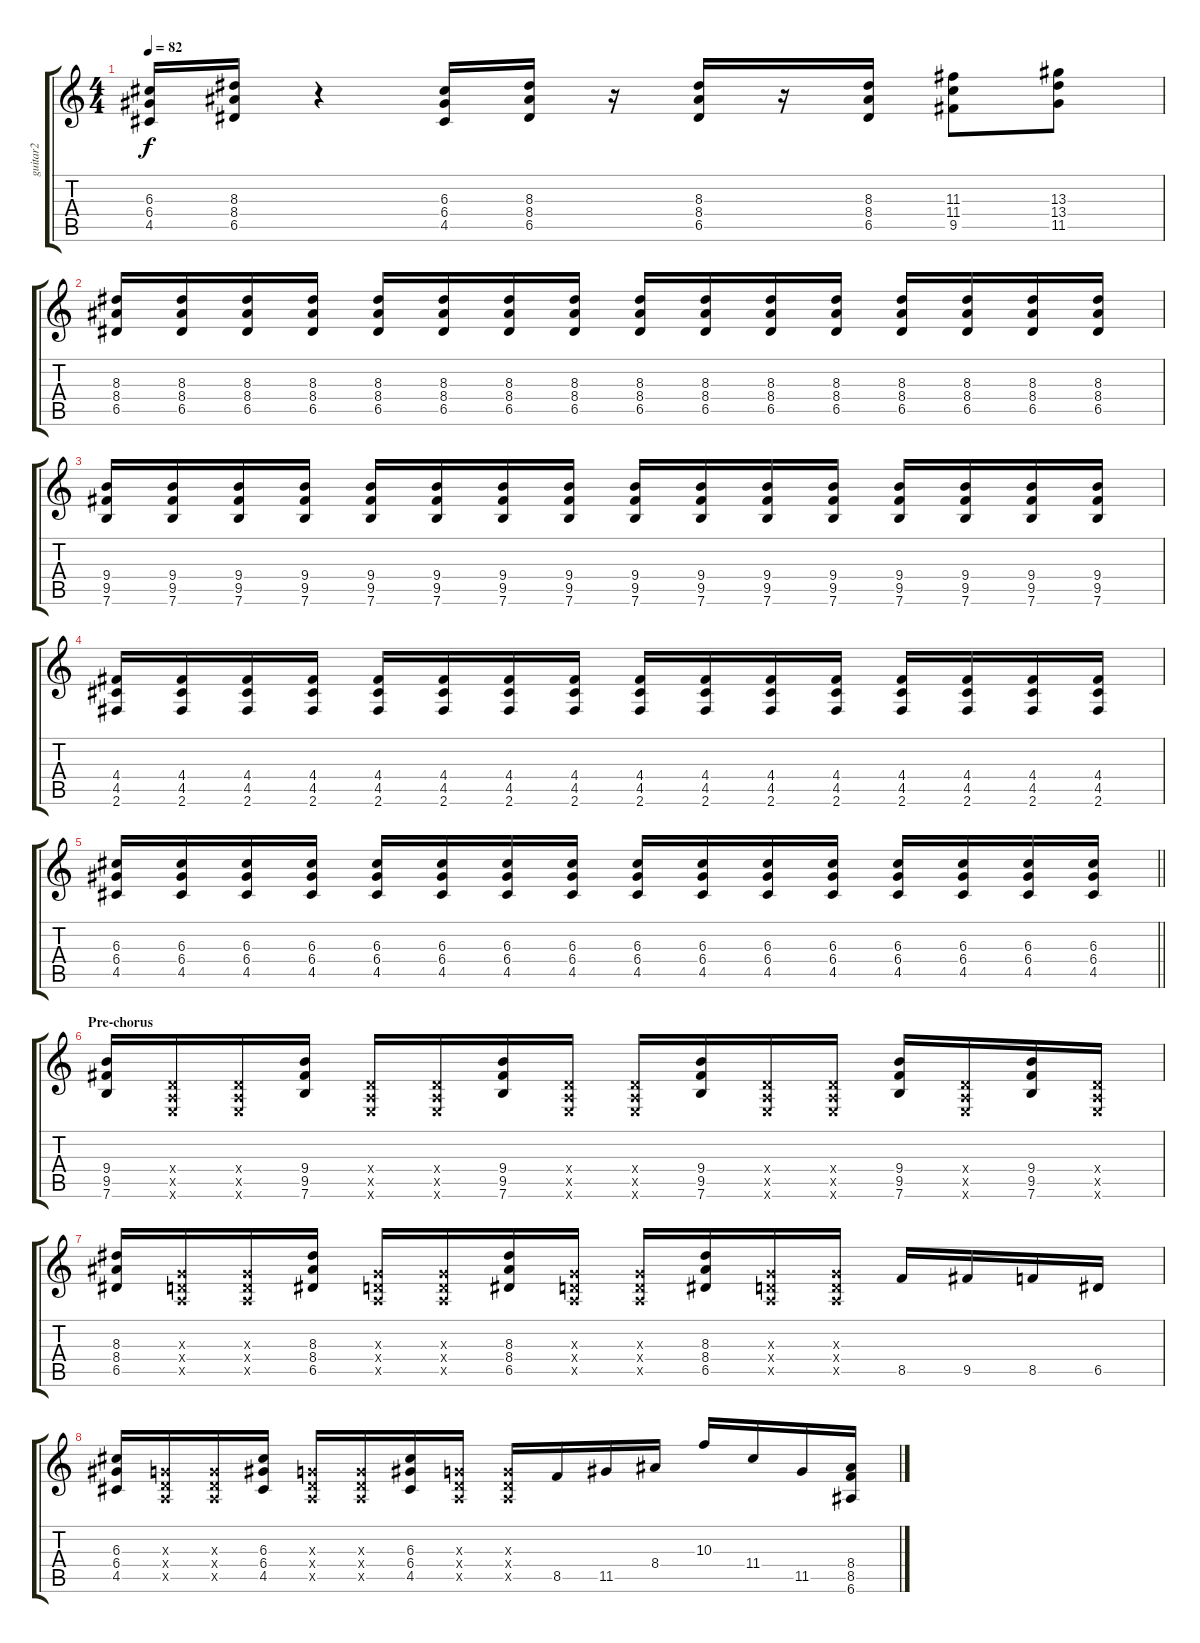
\track ("guitar2" "guitar2") {instrument distortionguitar}
\staff {score tabs}
\tuning (E4 B3 G3 D3 A2 E2) {hide}
\ts (4 4)
\tempo 82
\clef g2
\ks c
(6.3 6.4 4.5).16{dy f} (8.3 8.4 6.5).16 r.4 (6.3 6.4 4.5).16 (8.3 8.4 6.5).16 r.16 (8.3 8.4 6.5).16 r.16 (8.3 8.4 6.5).16 (11.3 11.4 9.5).8 (13.3 13.4 11.5).8 |
(8.3 8.4 6.5).16 (8.3 8.4 6.5).16 (8.3 8.4 6.5).16 (8.3 8.4 6.5).16 (8.3 8.4 6.5).16 (8.3 8.4 6.5).16 (8.3 8.4 6.5).16 (8.3 8.4 6.5).16 (8.3 8.4 6.5).16 (8.3 8.4 6.5).16 (8.3 8.4 6.5).16 (8.3 8.4 6.5).16 (8.3 8.4 6.5).16 (8.3 8.4 6.5).16 (8.3 8.4 6.5).16 (8.3 8.4 6.5).16 |
(9.4 9.5 7.6).16 (9.4 9.5 7.6).16 (9.4 9.5 7.6).16 (9.4 9.5 7.6).16 (9.4 9.5 7.6).16 (9.4 9.5 7.6).16 (9.4 9.5 7.6).16 (9.4 9.5 7.6).16 (9.4 9.5 7.6).16 (9.4 9.5 7.6).16 (9.4 9.5 7.6).16 (9.4 9.5 7.6).16 (9.4 9.5 7.6).16 (9.4 9.5 7.6).16 (9.4 9.5 7.6).16 (9.4 9.5 7.6).16 |
(4.4 4.5 2.6).16 (4.4 4.5 2.6).16 (4.4 4.5 2.6).16 (4.4 4.5 2.6).16 (4.4 4.5 2.6).16 (4.4 4.5 2.6).16 (4.4 4.5 2.6).16 (4.4 4.5 2.6).16 (4.4 4.5 2.6).16 (4.4 4.5 2.6).16 (4.4 4.5 2.6).16 (4.4 4.5 2.6).16 (4.4 4.5 2.6).16 (4.4 4.5 2.6).16 (4.4 4.5 2.6).16 (4.4 4.5 2.6).16 |
\barLineRight lightlight
(6.3 6.4 4.5).16 (6.3 6.4 4.5).16 (6.3 6.4 4.5).16 (6.3 6.4 4.5).16 (6.3 6.4 4.5).16 (6.3 6.4 4.5).16 (6.3 6.4 4.5).16 (6.3 6.4 4.5).16 (6.3 6.4 4.5).16 (6.3 6.4 4.5).16 (6.3 6.4 4.5).16 (6.3 6.4 4.5).16 (6.3 6.4 4.5).16 (6.3 6.4 4.5).16 (6.3 6.4 4.5).16 (6.3 6.4 4.5).16 |
\section ("" "Pre-chorus")
(9.4 9.5 7.6).16 (0.4{x} 0.5{x} 0.6{x}).16 (0.4{x} 0.5{x} 0.6{x}).16 (9.4 9.5 7.6).16 (0.4{x} 0.5{x} 0.6{x}).16 (0.4{x} 0.5{x} 0.6{x}).16 (9.4 9.5 7.6).16 (0.4{x} 0.5{x} 0.6{x}).16 (0.4{x} 0.5{x} 0.6{x}).16 (9.4 9.5 7.6).16 (0.4{x} 0.5{x} 0.6{x}).16 (0.4{x} 0.5{x} 0.6{x}).16 (9.4 9.5 7.6).16 (0.4{x} 0.5{x} 0.6{x}).16 (9.4 9.5 7.6).16 (0.4{x} 0.5{x} 0.6{x}).16 |
(8.3 8.4 6.5).16 (0.3{x} 0.4{x} 0.5{x}).16 (0.3{x} 0.4{x} 0.5{x}).16 (8.3 8.4 6.5).16 (0.3{x} 0.4{x} 0.5{x}).16 (0.3{x} 0.4{x} 0.5{x}).16 (8.3 8.4 6.5).16 (0.3{x} 0.4{x} 0.5{x}).16 (0.3{x} 0.4{x} 0.5{x}).16 (8.3 8.4 6.5).16 (0.3{x} 0.4{x} 0.5{x}).16 (0.3{x} 0.4{x} 0.5{x}).16 8.5.16 9.5.16 8.5.16 6.5.16 |
(6.3 6.4 4.5).16 (0.3{x} 0.4{x} 0.5{x}).16 (0.3{x} 0.4{x} 0.5{x}).16 (6.3 6.4 4.5).16 (0.3{x} 0.4{x} 0.5{x}).16 (0.3{x} 0.4{x} 0.5{x}).16 (6.3 6.4 4.5).16 (0.3{x} 0.4{x} 0.5{x}).16 (0.3{x} 0.4{x} 0.5{x}).16 8.5.16 11.5.16 8.4.16 10.3.16 11.4.16 11.5.16 (8.4 8.5 6.6).16
